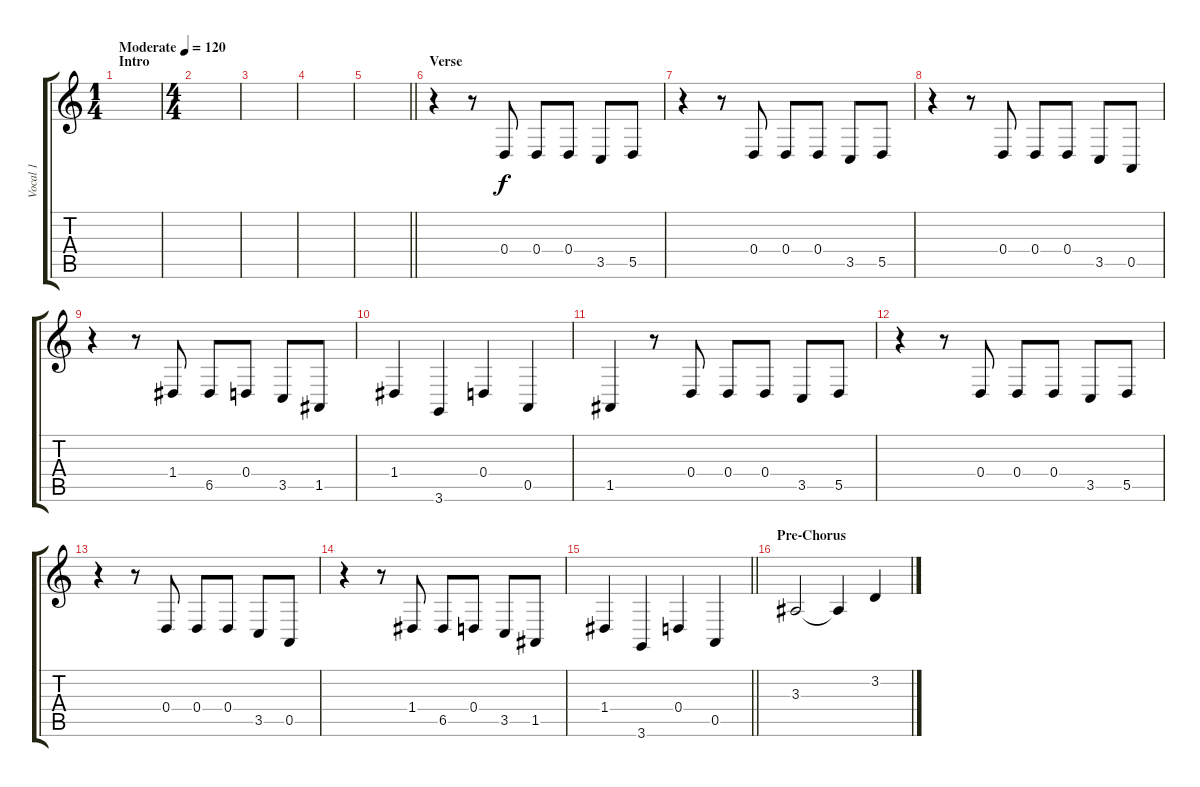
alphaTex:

\track ("Vocal 1" "Vocal 1") {instrument acousticgrandpiano}
\staff {score tabs}
\tuning (E4 B3 G3 D3 A2 E2) {hide}
\ts (1 4)
\section ("" "Intro")
\tempo (120 "Moderate")
\clef g2
\ks c
|
\ts (4 4)
|
|
|
\barLineRight lightlight
|
\section ("" "Verse")
r.4 r.8 0.4.8 0.4.8 0.4.8 3.5.8 5.5.8 |
r.4 r.8 0.4.8 0.4.8 0.4.8 3.5.8 5.5.8 |
r.4 r.8 0.4.8 0.4.8 0.4.8 3.5.8 0.5.8 |
r.4 r.8 1.4.8 6.5.8 0.4.8 3.5.8 1.5.8 |
1.4.4 3.6.4 0.4.4 0.5.4 |
1.5.4 r.8 0.4.8 0.4.8 0.4.8 3.5.8 5.5.8 |
r.4 r.8 0.4.8 0.4.8 0.4.8 3.5.8 5.5.8 |
r.4 r.8 0.4.8 0.4.8 0.4.8 3.5.8 0.5.8 |
r.4 r.8 1.4.8 6.5.8 0.4.8 3.5.8 1.5.8 |
\barLineRight lightlight
1.4.4 3.6.4 0.4.4 0.5.4 |
\section ("" "Pre-Chorus")
3.3.2 3.3{t}.4 3.2.4
